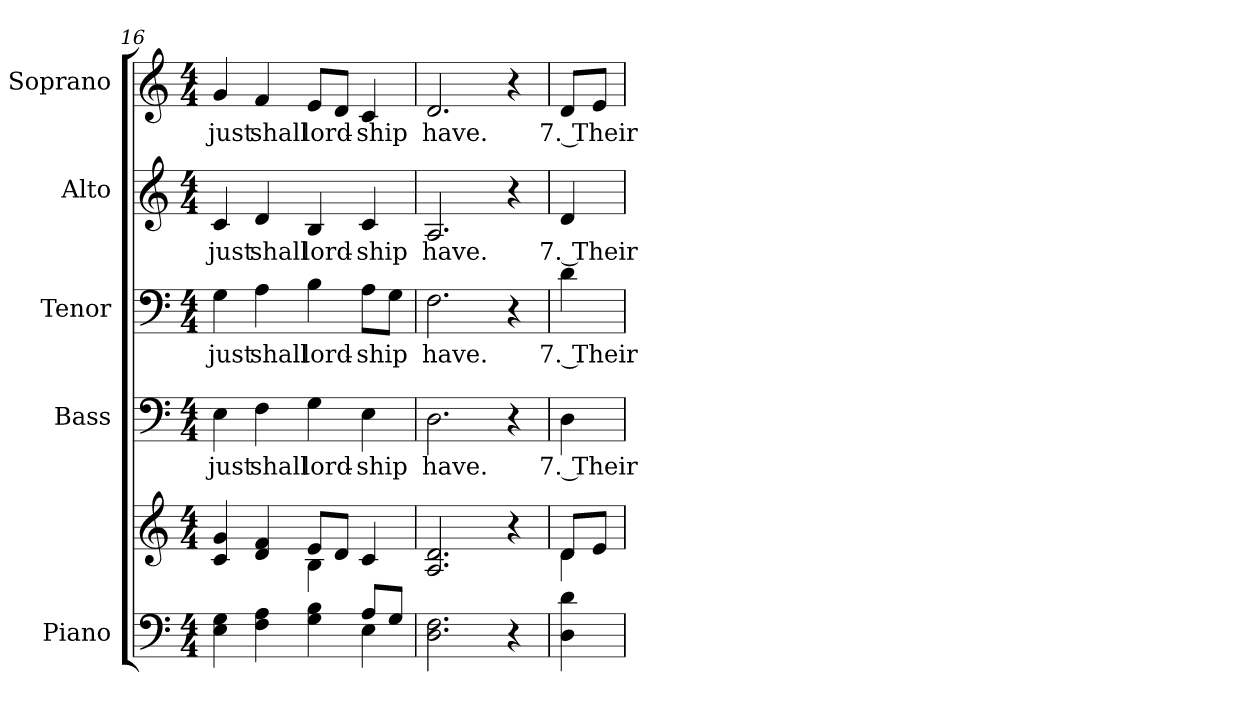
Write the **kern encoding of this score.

**kern	**kern	**kern	**text	**kern	**text	**kern	**text	**kern	**text
*part5	*part5	*part4	*part4	*part3	*part3	*part2	*part2	*part1	*part1
*staff6	*staff5	*staff4	*staff4	*staff3	*staff3	*staff2	*staff2	*staff1	*staff1
*I"Piano	*	*I"Bass	*	*I"Tenor	*	*I"Alto	*	*I"Soprano	*
*I'Pno.	*	*I'B.	*	*I'T.	*	*I'A.	*	*I'S.	*
*clefF4	*clefG2	*clefF4	*	*clefF4	*	*clefG2	*	*clefG2	*
*k[]	*k[]	*k[]	*	*k[]	*	*k[]	*	*k[]	*
*C:	*C:	*C:	*	*C:	*	*C:	*	*C:	*
*M4/4	*M4/4	*M4/4	*	*M4/4	*	*M4/4	*	*M4/4	*
=16	=16	=16	=16	=16	=16	=16	=16	=16	=16
*^	*^	*	*	*	*	*	*	*	*
!	!	!	!	!	!LO:LY:b:color=#000000	!	!	!	!	!	!
!	!	!	!	!	!	!	!LO:LY:b:color=#000000	!	!	!	!
!	!	!	!	!	!	!	!	!	!LO:LY:b:color=#000000	!	!
!	!	!	!	!	!	!	!	!	!	!	!LO:LY:b:color=#000000
4Ei\ 4Gi	2ryy	4ci/ 4gi	2ryy	4Ei\	just	4Gi\	just	4ci/	just	4gi/	just
!	!	!	!	!	!LO:LY:b:color=#000000	!	!	!	!	!	!
!	!	!	!	!	!	!	!LO:LY:b:color=#000000	!	!	!	!
!	!	!	!	!	!	!	!	!	!LO:LY:b:color=#000000	!	!
!	!	!	!	!	!	!	!	!	!	!	!LO:LY:b:color=#000000
4Fi\ 4Ai	.	4di/ 4fi	.	4Fi\	shall	4Ai\	shall	4di/	shall	4fi/	shall
!	!	!	!	!	!LO:LY:b:color=#000000	!	!	!	!	!	!
!	!	!	!	!	!	!	!LO:LY:b:color=#000000	!	!	!	!
!	!	!	!	!	!	!	!	!	!LO:LY:b:color=#000000	!	!
!	!	!	!	!	!	!	!	!	!	!	!LO:LY:b:color=#000000
4Gi\ 4Bi	4ryy	8ei/L	4Bi\	4Gi\	lord-	4Bi\	lord-	4Bi/	lord-	8ei/L	lord-
.	.	8di/J	.	.	.	.	.	.	.	8di/J	.
!	!	!	!	!	!LO:LY:b:color=#000000	!	!	!	!	!	!
!	!	!	!	!	!	!	!LO:LY:b:color=#000000	!	!	!	!
!	!	!	!	!	!	!	!	!	!LO:LY:b:color=#000000	!	!
!	!	!	!	!	!	!	!	!	!	!	!LO:LY:b:color=#000000
8Ai/L	4Ei\	4ci/	4ryy	4Ei\	-ship	8Ai\L	-ship	4ci/	-ship	4ci/	-ship
8Gi/J	.	.	.	.	.	8Gi\J	.	.	.	.	.
*v	*v	*	*	*	*	*	*	*	*	*	*
*	*v	*v	*	*	*	*	*	*	*	*
!!LO:PB:g=z
=17	=17	=17	=17	=17	=17	=17	=17	=17	=17
!	!	!	!LO:LY:b:color=#000000	!	!	!	!	!	!
!	!	!	!	!	!LO:LY:b:color=#000000	!	!	!	!
!	!	!	!	!	!	!	!LO:LY:b:color=#000000	!	!
!	!	!	!	!	!	!	!	!	!LO:LY:b:color=#000000
2.Di\ 2.Fi	2.Ai/ 2.di	2.Di\	have.	2.Fi\	have.	2.Ai/	have.	2.di/	have.
4r	4r	4r	.	4r	.	4r	.	4r	.
=18	=18	=18	=18	=18	=18	=18	=18	=18	=18
*	*^	*	*	*	*	*	*	*	*
!	!	!	!	!LO:LY:b:color=#000000	!	!	!	!	!	!
!	!	!	!	!	!	!LO:LY:b:color=#000000	!	!	!	!
!	!	!	!	!	!	!	!	!LO:LY:b:color=#000000	!	!
!	!	!	!	!	!	!	!	!	!	!LO:LY:b:color=#000000
4Di\ 4di	8di/L	4di\	4Di\	7. Their	4di\	7. Their	4di/	7. Their	8di/L	7. Their
.	8ei/J	.	.	.	.	.	.	.	8ei/J	.
*	*v	*v	*	*	*	*	*	*	*	*
=	=	=	=	=	=	=	=	=	=
*-	*-	*-	*-	*-	*-	*-	*-	*-	*-
